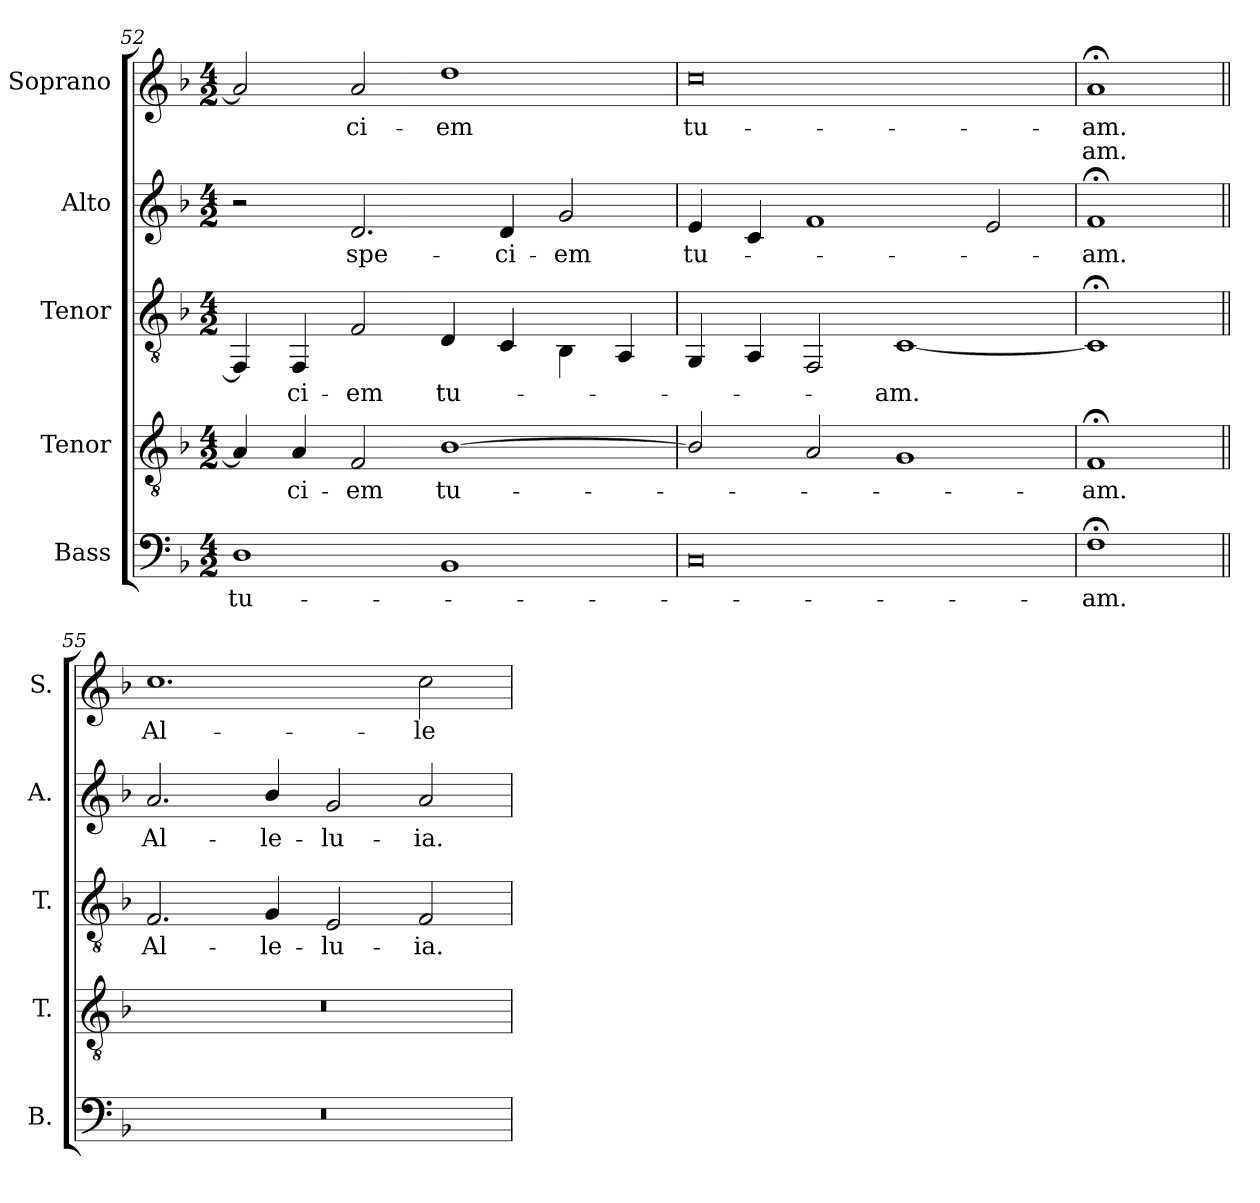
**kern	**text	**kern	**text	**kern	**text	**kern	**text	**kern	**text	**text
*part5	*part5	*part4	*part4	*part3	*part3	*part2	*part2	*part1	*part1	*part1
*staff5	*staff5	*staff4	*staff4	*staff3	*staff3	*staff2	*staff2	*staff1	*staff1	*staff1
*I"Bass	*	*I"Tenor	*	*I"Tenor	*	*I"Alto	*	*I"Soprano	*	*
*I'B.	*	*I'T.	*	*I'T.	*	*I'A.	*	*I'S.	*	*
*clefF4	*	*clefGv2	*	*clefGv2	*	*clefG2	*	*clefG2	*	*
*	*	*ITrd7c12	*	*	*	*	*	*	*	*
*k[b-]	*	*k[b-]	*	*k[b-]	*	*k[b-]	*	*k[b-]	*	*
*F:	*	*F:	*	*F:	*	*F:	*	*F:	*	*
*M4/2	*	*M4/2	*	*M4/2	*	*M4/2	*	*M4/2	*	*
=52	=52	=52	=52	=52	=52	=52	=52	=52	=52	=52
!	!LO:LY:b:color=#000000	!	!	!	!	!	!	!	!	!
1Di	tu-	4AAi/]	.	4FFi/]	.	2r	.	2ai/]	.	.
!	!	!	!LO:LY:b:color=#000000	!	!	!	!	!	!	!
!	!	!	!	!	!LO:LY:b:color=#000000	!	!	!	!	!
.	.	4AAi/	-ci-	4FFi/	-ci-	.	.	.	.	.
!	!	!	!LO:LY:b:color=#000000	!	!	!	!	!	!	!
!	!	!	!	!	!LO:LY:b:color=#000000	!	!	!	!	!
!	!	!	!	!	!	!	!LO:LY:b:color=#000000	!	!	!
!	!	!	!	!	!	!	!	!	!LO:LY:b:color=#000000	!
.	.	2FFi/	-em	2Fi/	-em	2.di/	spe-	2ai/	-ci-	.
!	!	!	!LO:LY:b:color=#000000	!	!	!	!	!	!	!
!	!	!	!	!	!LO:LY:b:color=#000000	!	!	!	!	!
!	!	!	!	!	!	!	!	!	!LO:LY:b:color=#000000	!
1BB-i	.	[1BB-i	tu-	4Di/	tu-	.	.	1ddi	-em	.
!	!	!	!	!	!	!	!LO:LY:b:color=#000000	!	!	!
.	.	.	.	4Ci/	.	4di/	-ci-	.	.	.
!	!	!	!	!	!	!	!LO:LY:b:color=#000000	!	!	!
.	.	.	.	4BB-i\	.	2gi/	-em	.	.	.
.	.	.	.	4AAi/	.	.	.	.	.	.
=53	=53	=53	=53	=53	=53	=53	=53	=53	=53	=53
!	!	!	!	!	!	!	!LO:LY:b:color=#000000	!	!	!
!	!	!	!	!	!	!	!	!	!LO:LY:b:color=#000000	!
0Ci	.	2BB-i/]	.	4GGi/	.	4ei/	tu-	0cci	tu-	.
.	.	.	.	4AAi/	.	4ci/	.	.	.	.
.	.	2AAi/	.	2FFi/	.	1fi	.	.	.	.
!	!	!	!	!	!LO:LY:b:color=#000000	!	!	!	!	!
.	.	1GGi	.	[1Ci	-am.	.	.	.	.	.
.	.	.	.	.	.	2ei/	.	.	.	.
=54	=54	=54	=54	=54	=54	=54	=54	=54	=54	=54
!	!LO:LY:b:color=#000000	!	!	!	!	!	!	!	!	!
!	!	!	!LO:LY:b:color=#000000	!	!	!	!	!	!	!
!	!	!	!	!	!	!	!LO:LY:b:color=#000000	!	!	!
!	!	!	!	!	!	!	!	!	!LO:LY:b:color=#000000	!LO:LY:b:color=#000000
1F;i	-am.	1FF;i	-am.	1C;i]	.	1f;i	-am.	1a;i	-am.	am.
!!LO:LB:g=z
=55||	=55||	=55||	=55||	=55||	=55||	=55||	=55||	=55||	=55||	=55||
!LO:N:vis=1	!	!LO:N:vis=1	!	!	!	!	!	!	!	!
!	!	!	!	!	!LO:LY:b:color=#000000	!	!	!	!	!
!	!	!	!	!	!	!	!LO:LY:b:color=#000000	!	!	!
!	!	!	!	!	!	!	!	!	!LO:LY:b:color=#000000	!
0r	.	0r	.	2.Fi/	Al-	2.ai/	Al-	1.cci	Al-	.
!	!	!	!	!	!LO:LY:b:color=#000000	!	!	!	!	!
!	!	!	!	!	!	!	!LO:LY:b:color=#000000	!	!	!
.	.	.	.	4Gi/	-le-	4b-i/	-le-	.	.	.
!	!	!	!	!	!LO:LY:b:color=#000000	!	!	!	!	!
!	!	!	!	!	!	!	!LO:LY:b:color=#000000	!	!	!
.	.	.	.	2Ei/	-lu-	2gi/	-lu-	.	.	.
!	!	!	!	!	!LO:LY:b:color=#000000	!	!	!	!	!
!	!	!	!	!	!	!	!LO:LY:b:color=#000000	!	!	!
!	!	!	!	!	!	!	!	!	!LO:LY:b:color=#000000	!
.	.	.	.	2Fi/	-ia.	2ai/	-ia.	2cci\	-le-	.
=	=	=	=	=	=	=	=	=	=	=
*-	*-	*-	*-	*-	*-	*-	*-	*-	*-	*-
